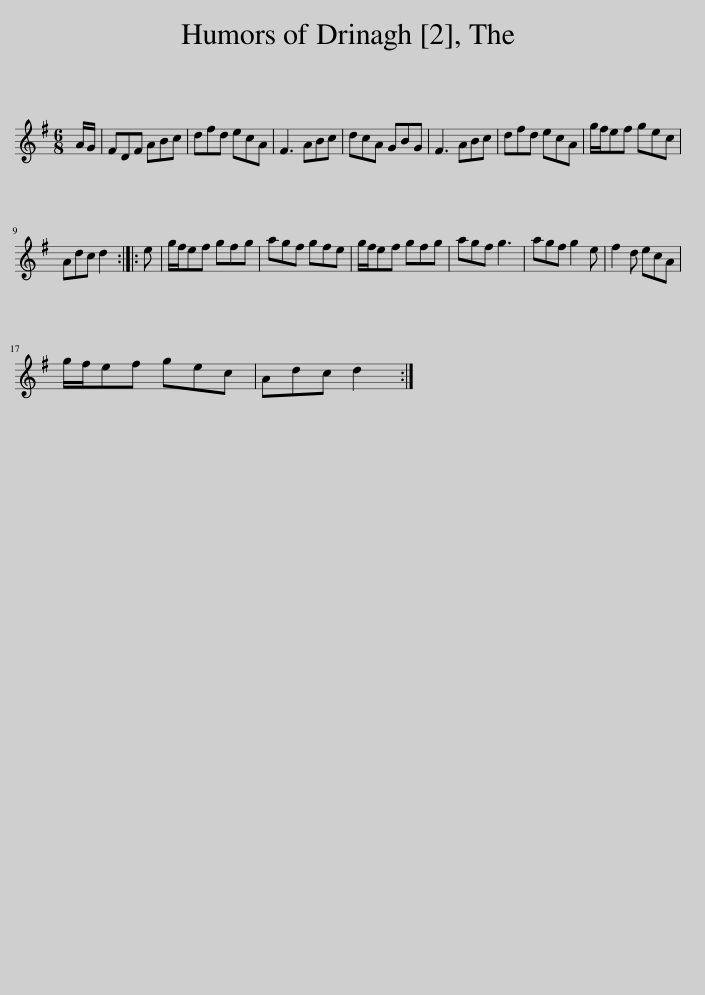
X:1
L:1/8
M:6/8
I:linebreak $
K:G
V:1 treble
V:1
 A/G/ | FDF ABc | dfd ecA | F3 ABc | dcA GBG | %5
 F3 ABc | dfd ecA | g/f/ef gec |$ Adc d2 :: e | %10
 g/f/ef gfg | agf gfe | g/f/ef gfg | agf g3 | agf g2 e | %15
 f2 d ecA |$ g/f/ef gec | Adc d2 :| %18
